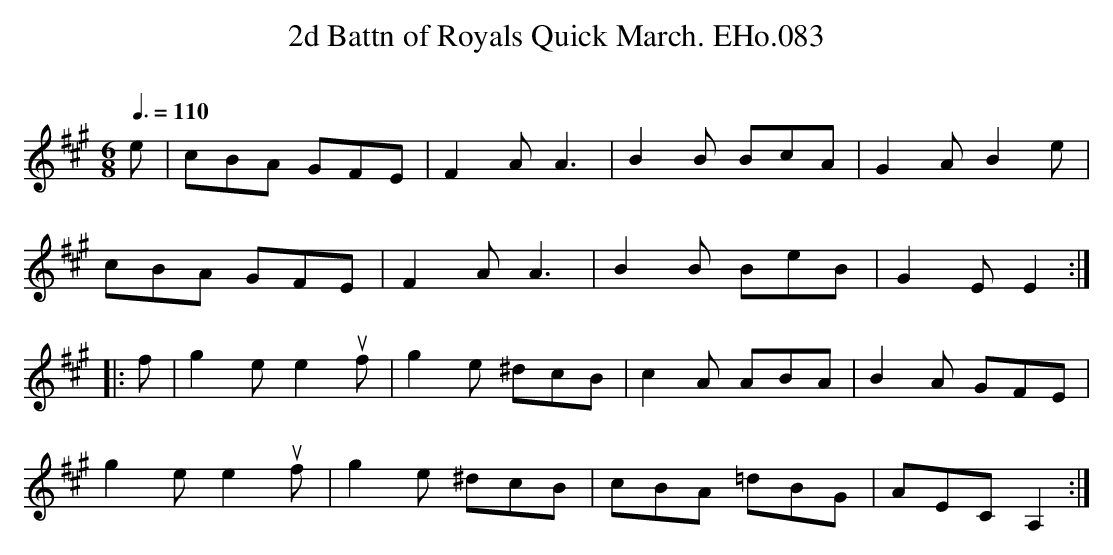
X:1
T:2d Battn of Royals Quick March. EHo.083
M:6/8
L:1/8
Q:3/8=110
O:
K:A
e | cBA GFE | F2AA3 | B2B BcA | G2AB2e |
cBA GFE | F2AA3 | B2B BeB | G2EE2 :|
|: f | g2ee2turnf | g2e ^dcB | c2A ABA | B2A GFE |
g2ee2turnf | g2e ^dcB | cBA =dBG | AEC A,2 :|
